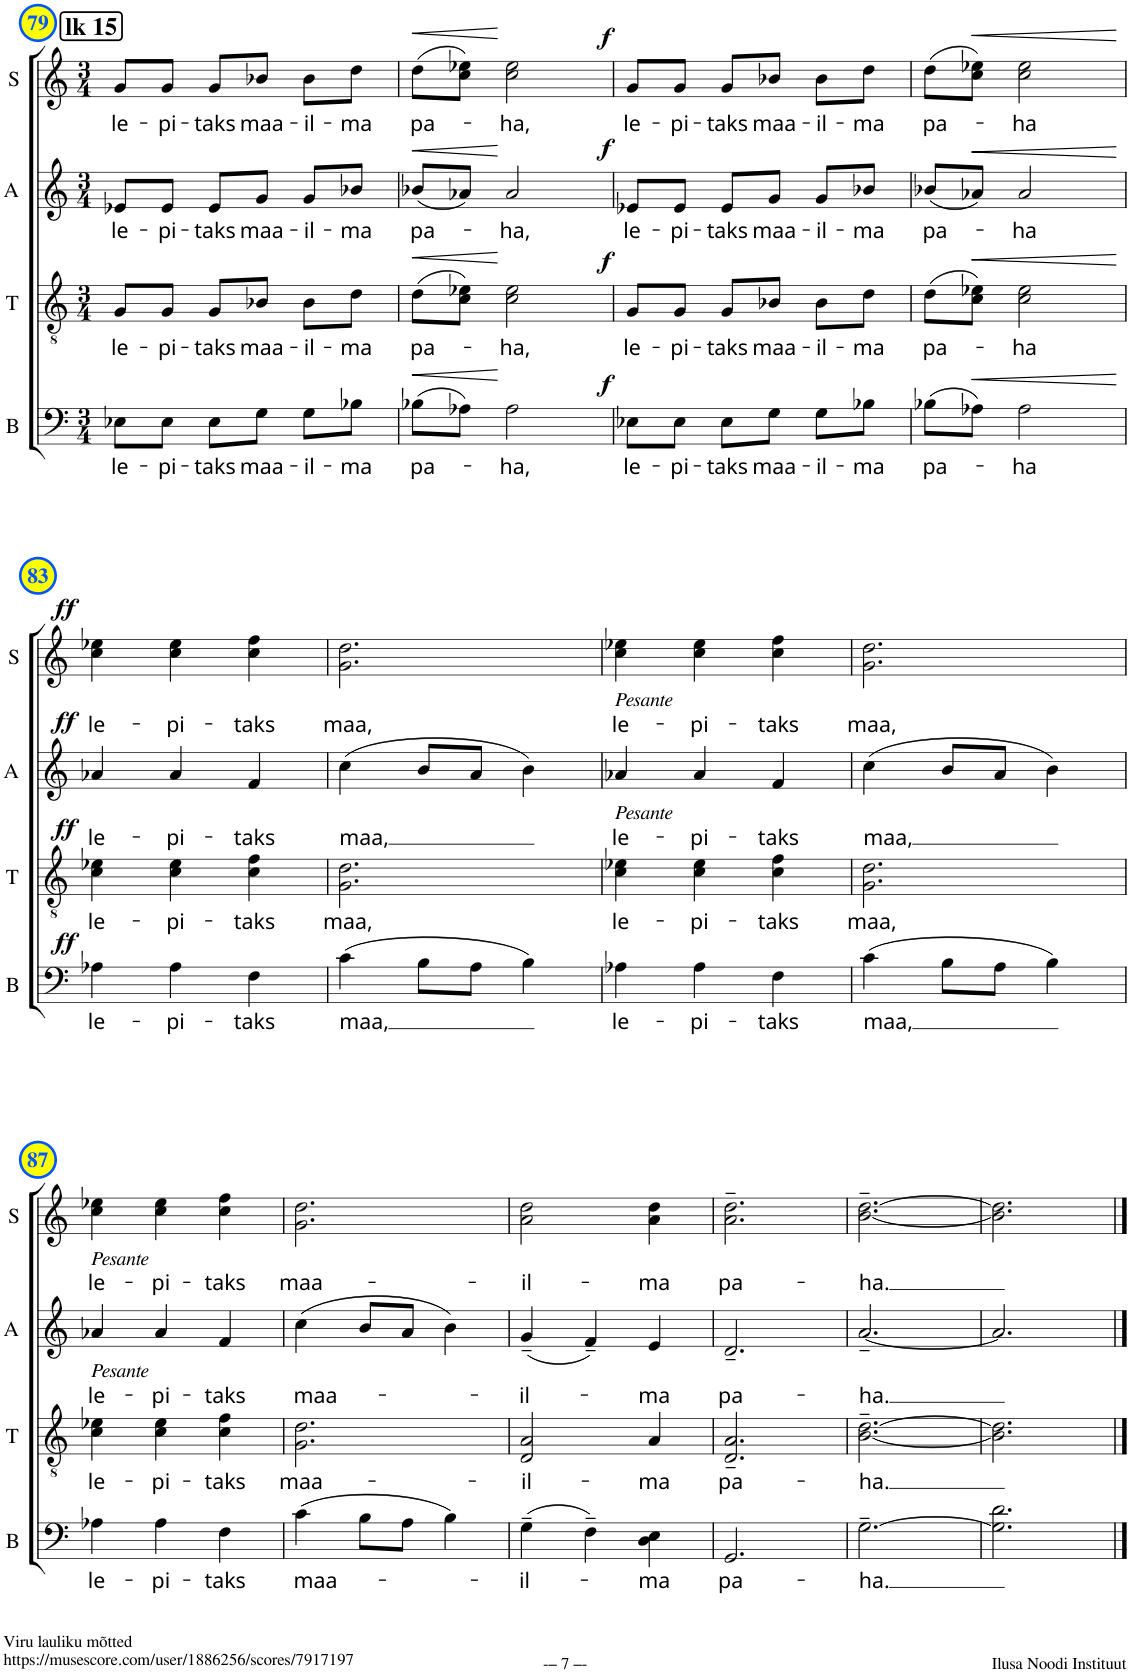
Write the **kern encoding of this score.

**kern	**text	**dynam	**kern	**text	**dynam	**kern	**text	**dynam	**kern	**text	**dynam
*part4	*part4	*part4	*part3	*part3	*part3	*part2	*part2	*part2	*part1	*part1	*part1
*staff4	*staff4	*staff4	*staff3	*staff3	*staff3	*staff2	*staff2	*staff2	*staff1	*staff1	*staff1
*I"B	*	*	*I"T	*	*	*I"A	*	*	*I"S	*	*
*I'B	*	*	*I'T	*	*	*I'A	*	*	*I'S	*	*
!!LO:PB:g=z
*clefF4	*	*	*clefGv2	*	*	*clefG2	*	*	*clefG2	*	*
*	*	*	*	*	*	*Trd1c2	*	*	*	*	*
*k[]	*	*	*k[]	*	*	*k[]	*	*	*k[]	*	*
*M3/4	*	*	*M3/4	*	*	*M3/4	*	*	*M3/4	*	*
!!LO:REH:place=s1:a:B:cj:fs=14:t=lk 15
=79	=79	=79	=79	=79	=79	=79	=79	=79	=79	=79	=79
!	!LO:LY:b	!	!	!LO:LY:b	!	!	!LO:LY:b	!	!	!LO:LY:b	!
8E-X\L	le-	.	8G/L	le-	.	8e-X/L	le-	.	8g/L	le-	.
!	!LO:LY:b	!	!	!LO:LY:b	!	!	!LO:LY:b	!	!	!LO:LY:b	!
8E-\J	-pi-	.	8G/J	-pi-	.	8e-/J	-pi-	.	8g/J	-pi-	.
!	!LO:LY:b	!	!	!LO:LY:b	!	!	!LO:LY:b	!	!	!LO:LY:b	!
8E-\L	-taks	.	8G/L	-taks	.	8e-/L	-taks	.	8g/L	-taks	.
!	!LO:LY:b	!	!	!LO:LY:b	!	!	!LO:LY:b	!	!	!LO:LY:b	!
8G\J	maa-	.	8B-X/J	maa-	.	8g/J	maa-	.	8b-X/J	maa-	.
!	!LO:LY:b	!	!	!LO:LY:b	!	!	!LO:LY:b	!	!	!LO:LY:b	!
8G\L	-il-	.	8B-\L	-il-	.	8g/L	-il-	.	8b-\L	-il-	.
!	!LO:LY:b	!	!	!LO:LY:b	!	!	!LO:LY:b	!	!	!LO:LY:b	!
8B-X\J	-ma	.	8d\J	-ma	.	8b-X/J	-ma	.	8dd\J	-ma	.
=80	=80	=80	=80	=80	=80	=80	=80	=80	=80	=80	=80
!	!LO:LY:b	!LO:HP:b	!	!LO:LY:b	!LO:HP:b	!	!LO:LY:b	!LO:HP:b	!	!LO:LY:b	!LO:HP:b
(8B-X\L	pa-	<	(8d\L	pa-	<	(8b-X/L	pa-	<	(8dd\L	pa-	<
8A-X\J)	.	.	8c\ 8e-X\J)	.	.	8a-X/J)	.	.	8cc\ 8ee-X\J)	.	.
!	!LO:LY:b	!	!	!LO:LY:b	!	!	!LO:LY:b	!	!	!LO:LY:b	!
2A-\	-ha,	[	2c\ 2e-\	-ha,	[	2a-/	-ha,	[	2cc\ 2ee-\	-ha,	[
=81	=81	=81	=81	=81	=81	=81	=81	=81	=81	=81	=81
!	!LO:LY:b	!LO:DY:a	!	!LO:LY:b	!LO:DY:a	!	!LO:LY:b	!LO:DY:a	!	!LO:LY:b	!LO:DY:a
8E-X\L	le-	f	8G/L	le-	f	8e-X/L	le-	f	8g/L	le-	f
!	!LO:LY:b	!	!	!LO:LY:b	!	!	!LO:LY:b	!	!	!LO:LY:b	!
8E-\J	-pi-	.	8G/J	-pi-	.	8e-/J	-pi-	.	8g/J	-pi-	.
!	!LO:LY:b	!	!	!LO:LY:b	!	!	!LO:LY:b	!	!	!LO:LY:b	!
8E-\L	-taks	.	8G/L	-taks	.	8e-/L	-taks	.	8g/L	-taks	.
!	!LO:LY:b	!	!	!LO:LY:b	!	!	!LO:LY:b	!	!	!LO:LY:b	!
8G\J	maa-	.	8B-X/J	maa-	.	8g/J	maa-	.	8b-X/J	maa-	.
!	!LO:LY:b	!	!	!LO:LY:b	!	!	!LO:LY:b	!	!	!LO:LY:b	!
8G\L	-il-	.	8B-\L	-il-	.	8g/L	-il-	.	8b-\L	-il-	.
!	!LO:LY:b	!	!	!LO:LY:b	!	!	!LO:LY:b	!	!	!LO:LY:b	!
8B-X\J	-ma	.	8d\J	-ma	.	8b-X/J	-ma	.	8dd\J	-ma	.
=82	=82	=82	=82	=82	=82	=82	=82	=82	=82	=82	=82
!	!LO:LY:b	!	!	!LO:LY:b	!	!	!LO:LY:b	!	!	!LO:LY:b	!
(8B-X\L	pa-	.	(8d\L	pa-	.	(8b-X/L	pa-	.	(8dd\L	pa-	.
!	!	!LO:HP:b	!	!	!LO:HP:b	!	!	!LO:HP:b	!	!	!LO:HP:b
8A-X\J)	.	<	8c\ 8e-X\J)	.	<	8a-X/J)	.	<	8cc\ 8ee-X\J)	.	<
!	!LO:LY:b	!	!	!LO:LY:b	!	!	!LO:LY:b	!	!	!LO:LY:b	!
2A-\	-ha	.	2c\ 2e-\	-ha	.	2a-/	-ha	.	2cc\ 2ee-\	-ha	.
.	.	[	.	.	[	.	.	[	.	.	[
!!LO:LB:g=z
=83	=83	=83	=83	=83	=83	=83	=83	=83	=83	=83	=83
!	!LO:LY:b	!LO:DY:a	!	!LO:LY:b	!LO:DY:a	!	!LO:LY:b	!LO:DY:a	!	!LO:LY:b	!LO:DY:a
4A-X\	le-	ff	4c\ 4e-X\	le-	ff	4a-X/	le-	ff	4cc\ 4ee-X\	le-	ff
!	!LO:LY:b	!	!	!LO:LY:b	!	!	!LO:LY:b	!	!	!LO:LY:b	!
4A-\	-pi-	.	4c\ 4e-\	-pi-	.	4a-/	-pi-	.	4cc\ 4ee-\	-pi-	.
!	!LO:LY:b	!	!	!LO:LY:b	!	!	!LO:LY:b	!	!	!LO:LY:b	!
4F\	-taks	.	4c\ 4f\	-taks	.	4f/	-taks	.	4cc\ 4ff\	-taks	.
=84	=84	=84	=84	=84	=84	=84	=84	=84	=84	=84	=84
!	!LO:LY:b	!	!	!LO:LY:b	!	!	!LO:LY:b	!	!	!LO:LY:b	!
(4c\	maa,	.	2.G\ 2.d\	maa,	.	(4cc\	maa,	.	2.g\ 2.dd\	maa,	.
8B\L	.	.	.	.	.	8b/L	.	.	.	.	.
8A\J	.	.	.	.	.	8a/J	.	.	.	.	.
4B\)	.	.	.	.	.	4b\)	.	.	.	.	.
=85	=85	=85	=85	=85	=85	=85	=85	=85	=85	=85	=85
!	!	!	!	!	!	!	!	!	!LO:TX:b:i:t=Pesante	!	!
!	!	!	!	!	!	!LO:TX:b:i:t=Pesante	!	!	!	!	!
!	!LO:LY:b	!	!	!LO:LY:b	!	!	!LO:LY:b	!	!	!LO:LY:b	!
4A-X\	le-	.	4c\ 4e-X\	le-	.	4a-X/	le-	.	4cc\ 4ee-X\	le-	.
!	!LO:LY:b	!	!	!LO:LY:b	!	!	!LO:LY:b	!	!	!LO:LY:b	!
4A-\	-pi-	.	4c\ 4e-\	-pi-	.	4a-/	-pi-	.	4cc\ 4ee-\	-pi-	.
!	!LO:LY:b	!	!	!LO:LY:b	!	!	!LO:LY:b	!	!	!LO:LY:b	!
4F\	-taks	.	4c\ 4f\	-taks	.	4f/	-taks	.	4cc\ 4ff\	-taks	.
=86	=86	=86	=86	=86	=86	=86	=86	=86	=86	=86	=86
!	!LO:LY:b	!	!	!LO:LY:b	!	!	!LO:LY:b	!	!	!LO:LY:b	!
(4c\	maa,	.	2.G\ 2.d\	maa,	.	(4cc\	-maa,	.	2.g\ 2.dd\	maa,	.
8B\L	.	.	.	.	.	8b/L	.	.	.	.	.
8A\J	.	.	.	.	.	8a/J	.	.	.	.	.
4B\)	.	.	.	.	.	4b\)	.	.	.	.	.
!!LO:LB:g=z
=87	=87	=87	=87	=87	=87	=87	=87	=87	=87	=87	=87
!	!	!	!	!	!	!	!	!	!LO:TX:b:i:t=Pesante	!	!
!	!	!	!	!	!	!LO:TX:b:i:t=Pesante	!	!	!	!	!
!	!LO:LY:b	!	!	!LO:LY:b	!	!	!LO:LY:b	!	!	!LO:LY:b	!
4A-X\	le-	.	4c\ 4e-X\	le-	.	4a-X/	le-	.	4cc\ 4ee-X\	le-	.
!	!LO:LY:b	!	!	!LO:LY:b	!	!	!LO:LY:b	!	!	!LO:LY:b	!
4A-\	-pi-	.	4c\ 4e-\	-pi-	.	4a-/	-pi-	.	4cc\ 4ee-\	-pi-	.
!	!LO:LY:b	!	!	!LO:LY:b	!	!	!LO:LY:b	!	!	!LO:LY:b	!
4F\	-taks	.	4c\ 4f\	-taks	.	4f/	-taks	.	4cc\ 4ff\	-taks	.
=88	=88	=88	=88	=88	=88	=88	=88	=88	=88	=88	=88
!	!LO:LY:b	!	!	!LO:LY:b	!	!	!LO:LY:b	!	!	!LO:LY:b	!
(4c\	maa-	.	2.G\ 2.d\	maa-	.	(4cc\	maa-	.	2.g\ 2.dd\	maa-	.
8B\L	.	.	.	.	.	8b/L	.	.	.	.	.
8A\J	.	.	.	.	.	8a/J	.	.	.	.	.
4B\)	.	.	.	.	.	4b\)	.	.	.	.	.
=89	=89	=89	=89	=89	=89	=89	=89	=89	=89	=89	=89
!	!LO:LY:b	!	!	!LO:LY:b	!	!	!LO:LY:b	!	!	!LO:LY:b	!
(4G~\	-il-	.	2D/ 2A/	-il-	.	(4g~/	-il-	.	2a\ 2dd\	-il-	.
4F~\)	.	.	.	.	.	4f~/)	.	.	.	.	.
!	!LO:LY:b	!	!	!LO:LY:b	!	!	!LO:LY:b	!	!	!LO:LY:b	!
4D\ 4E\	-ma	.	4A/	ma	.	4e/	-ma	.	4a\ 4dd\	ma	.
=90	=90	=90	=90	=90	=90	=90	=90	=90	=90	=90	=90
!	!LO:LY:b	!	!	!LO:LY:b	!	!	!LO:LY:b	!	!	!LO:LY:b	!
2.GG/	pa-	.	2.D/~ 2.A/~	pa-	.	2.d~/	pa-	.	2.a\~ 2.dd\~	pa-	.
=91	=91	=91	=91	=91	=91	=91	=91	=91	=91	=91	=91
!	!LO:LY:b	!	!	!LO:LY:b	!	!	!LO:LY:b	!	!	!LO:LY:b	!
[2.G~\	-ha.	.	[2.B\~ [2.d\~	-ha.	.	[2.a~/	-ha.	.	[2.b\~ [2.dd\~	-ha.	.
=92	=92	=92	=92	=92	=92	=92	=92	=92	=92	=92	=92
2.G\] 2.d\	.	.	2.B\] 2.d\]	.	.	2.a/]	.	.	2.b\] 2.dd\]	.	.
==	==	==	==	==	==	==	==	==	==	==	==
*-	*-	*-	*-	*-	*-	*-	*-	*-	*-	*-	*-
